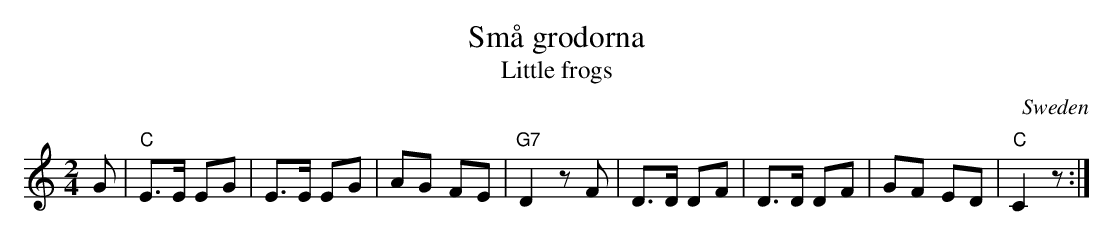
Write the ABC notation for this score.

X:1
T: Sm\aa grodorna
T: Little frogs
O: Sweden
M: 2/4
L: 1/8
K: C
G | "C"E>E EG | E>E EG | AG FE | "G7"D2 zF \
  |    D>D DF | D>D DF | GF ED |  "C"C2 z :|
